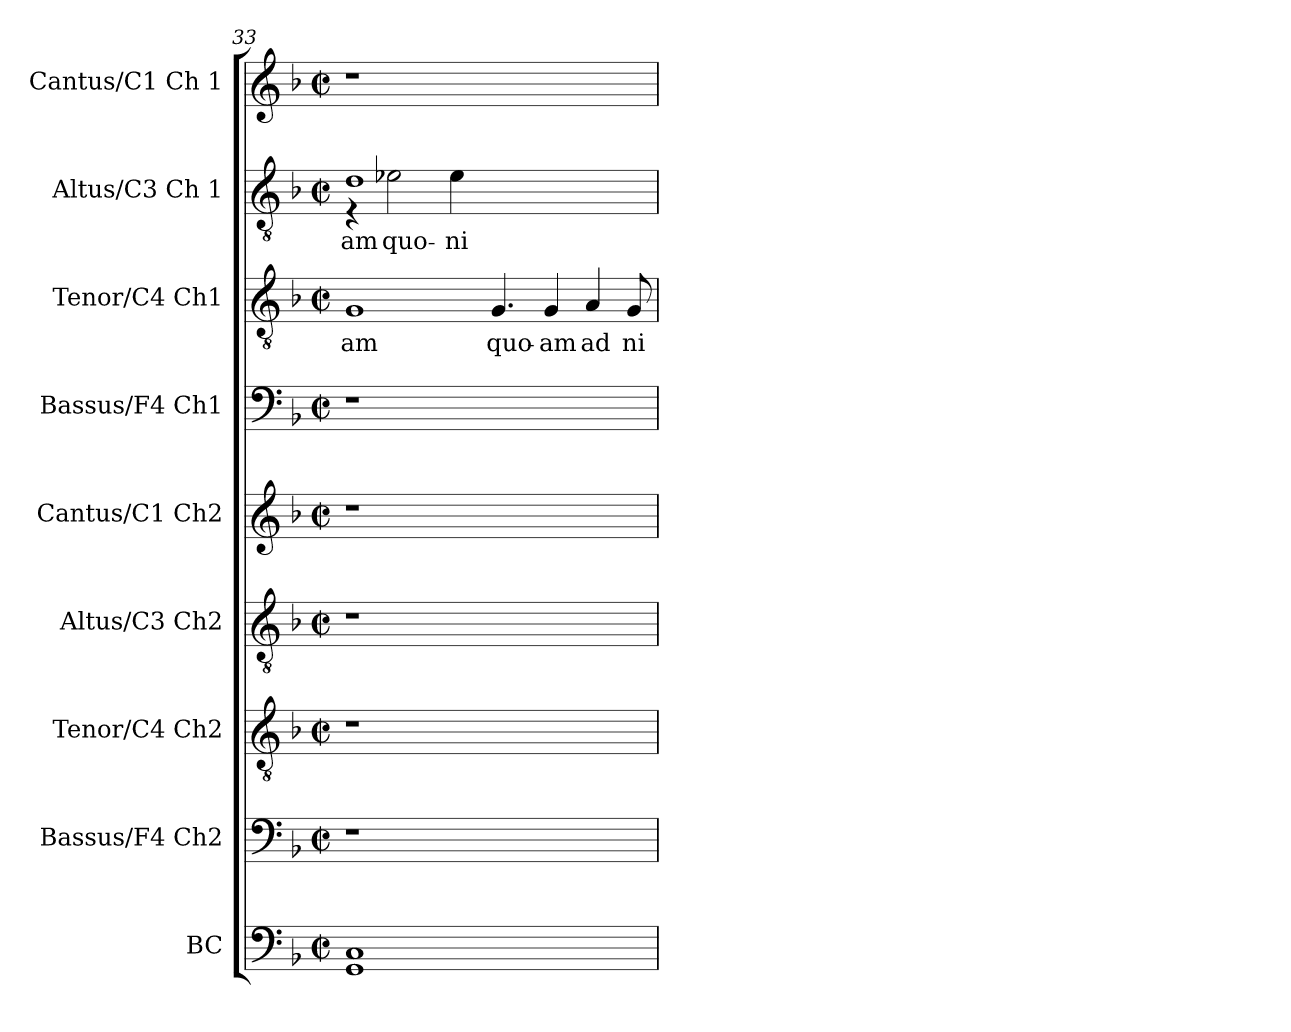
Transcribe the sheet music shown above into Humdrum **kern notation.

**kern	**kern	**kern	**kern	**kern	**kern	**kern	**text	**kern	**text	**kern
*part9	*part8	*part7	*part6	*part5	*part4	*part3	*part3	*part2	*part2	*part1
*staff9	*staff8	*staff7	*staff6	*staff5	*staff4	*staff3	*staff3	*staff2	*staff2	*staff1
*I"BC	*I"Bassus/F4  Ch2	*I"Tenor/C4  Ch2	*I"Altus/C3  Ch2	*I"Cantus/C1  Ch2	*I"Bassus/F4  Ch1	*I"Tenor/C4  Ch1	*	*I"Altus/C3  Ch 1	*	*I"Cantus/C1  Ch 1
*	*I'Ch	*I'Ch	*I'Ch	*I'Ch	*I'Ch	*I'Ch	*	*I'Ch	*	*I'Ch
*clefF4	*clefF4	*clefGv2	*clefGv2	*clefG2	*clefF4	*clefGv2	*	*clefGv2	*	*clefG2
*k[b-]	*k[b-]	*k[b-]	*k[b-]	*k[b-]	*k[b-]	*k[b-]	*	*k[b-]	*	*k[b-]
*F:	*F:	*F:	*F:	*F:	*F:	*F:	*	*F:	*	*F:
*M2/2	*M2/2	*M2/2	*M2/2	*M2/2	*M2/2	*M2/2	*	*M2/2	*	*M2/2
*met(c|)	*met(c|)	*met(c|)	*met(c|)	*met(c|)	*met(c|)	*met(c|)	*	*met(c|)	*	*met(c|)
=33	=33	=33	=33	=33	=33	=33	=33	=33	=33	=33
!	!	!	!	!	!	!	!LO:LY:b:cj	!	!LO:LY:b:rj	!
*	*	*	*	*	*	*	*	*^	*	*
1C 1GG	1r	1r	1r	1r	1r	1G	-am	1d	4r	-am	1r
!	!	!	!	!	!	!	!	!	!	!LO:LY:b	!
.	.	.	.	.	.	.	.	.	2e-X\	quo-	.
!	!	!	!	!	!	!	!	!	!	!LO:LY:b:cj	!
.	.	.	.	.	.	.	.	.	4e-\	-ni-	.
!	!	!	!	!	!	!	!LO:LY:b:cj	!	!	!	!
1ryy	1ryy	1ryy	1ryy	1ryy	1ryy	4.G/	quo-	1ryy	1ryy	.	1ryy
!	!	!	!	!	!	!	!LO:LY:b:cj	!	!	!	!
.	.	.	.	.	.	4G/	-am	.	.	.	.
!	!	!	!	!	!	!	!LO:LY:b:cj	!	!	!	!
.	.	.	.	.	.	4A/	ad	.	.	.	.
!	!	!	!	!	!	!	!LO:LY:b:cj	!	!	!	!
.	.	.	.	.	.	8G/	-ni-	.	.	.	.
*	*	*	*	*	*	*	*	*v	*v	*	*
=	=	=	=	=	=	=	=	=	=	=
*-	*-	*-	*-	*-	*-	*-	*-	*-	*-	*-
